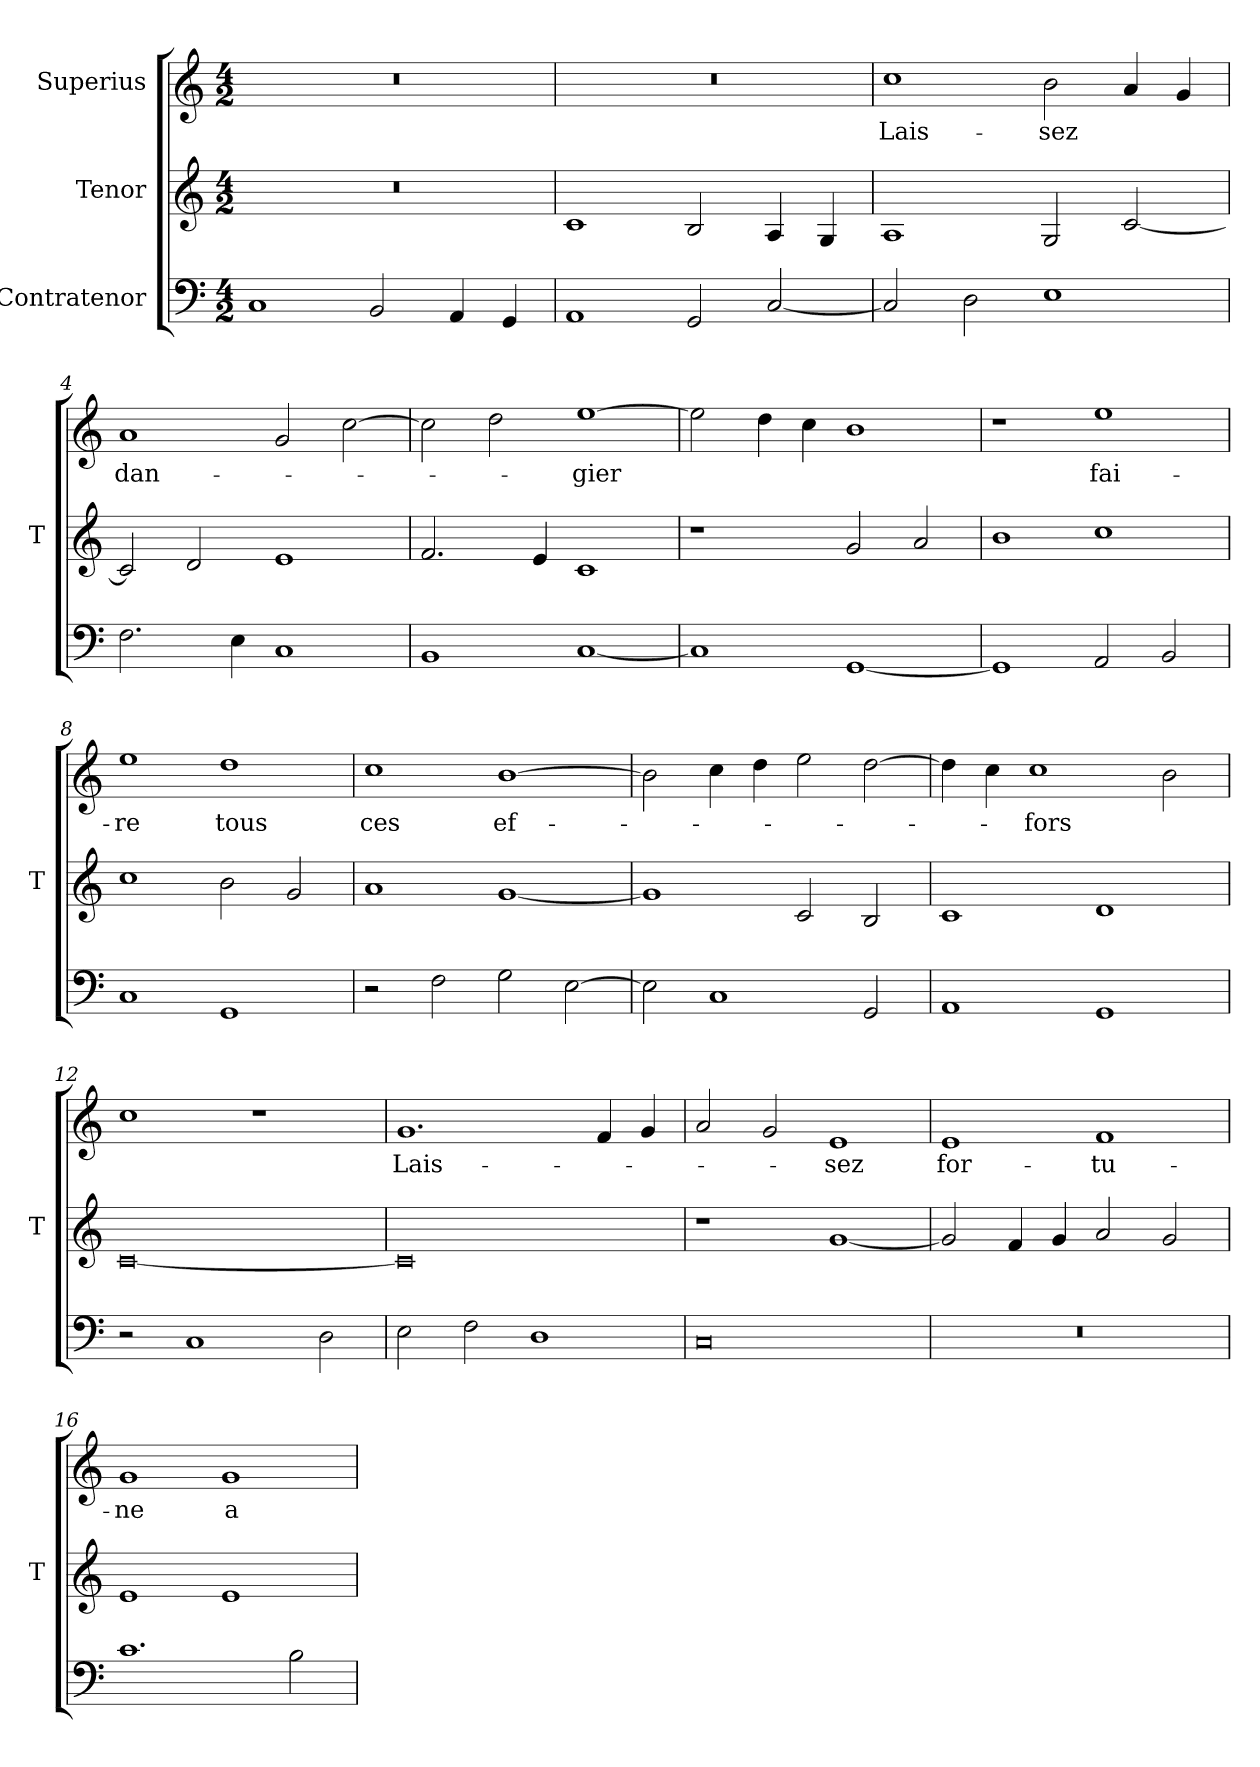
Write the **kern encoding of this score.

**kern	**kern	**kern	**text
*part3	*part2	*part1	*part1
*staff3	*staff2	*staff1	*staff1
*I"Contratenor	*I"Tenor	*I"Superius	*
*	*I'T	*	*
*clefF4	*clefG2	*clefG2	*
*M4/2	*M4/2	*M4/2	*
=1	=1	=1	=1
1C	0r	0r	.
2BB	.	.	.
4AA	.	.	.
4GG	.	.	.
=2	=2	=2	=2
1AA	1c	0r	.
2GG	2B	.	.
[2C	4A	.	.
.	4G	.	.
=3	=3	=3	=3
2C]	1A	1cc	Lais-
2D	.	.	.
1E	2G	2b	-sez
.	[2c	4a	.
.	.	4g	.
=4	=4	=4	=4
2.F	2c]	1a	dan-
.	2d	.	.
4E	.	.	.
1C	1e	2g	.
.	.	[2cc	.
=5	=5	=5	=5
1BB	2.f	2cc]	.
.	.	2dd	.
.	4e	.	.
[1C	1c	[1ee	-gier
=6	=6	=6	=6
1C]	1r	2ee]	.
.	.	4dd	.
.	.	4cc	.
[1GG	2g	1b	.
.	2a	.	.
=7	=7	=7	=7
1GG]	1b	1r	.
2AA	1cc	1ee	fai-
2BB	.	.	.
=8	=8	=8	=8
1C	1cc	1ee	-re
1GG	2b	1dd	-tous
.	2g	.	.
=9	=9	=9	=9
2r	1a	1cc	-ces
2F	.	.	.
2G	[1g	[1b	ef-
[2E	.	.	.
=10	=10	=10	=10
2E]	1g]	2b]	.
1C	.	4cc	.
.	.	4dd	.
.	2c	2ee	.
2GG	2B	[2dd	.
=11	=11	=11	=11
1AA	1c	4dd]	.
.	.	4cc	.
.	.	1cc	-fors
1GG	1d	.	.
.	.	2b	.
=12	=12	=12	=12
2r	[0c	1cc	.
1C	.	.	.
.	.	1r	.
2D	.	.	.
=13	=13	=13	=13
2E	0c]	1.g	Lais-
2F	.	.	.
1D	.	.	.
.	.	4f	.
.	.	4g	.
=14	=14	=14	=14
0C	1r	2a	.
.	.	2g	.
.	[1g	1e	-sez
=15	=15	=15	=15
0r	2g]	1e	for-
.	4f	.	.
.	4g	.	.
.	2a	1f	-tu-
.	2g	.	.
=16	=16	=16	=16
1.c	1e	1g	-ne
.	1e	1g	-a
2B	.	.	.
=	=	=	=
*-	*-	*-	*-
